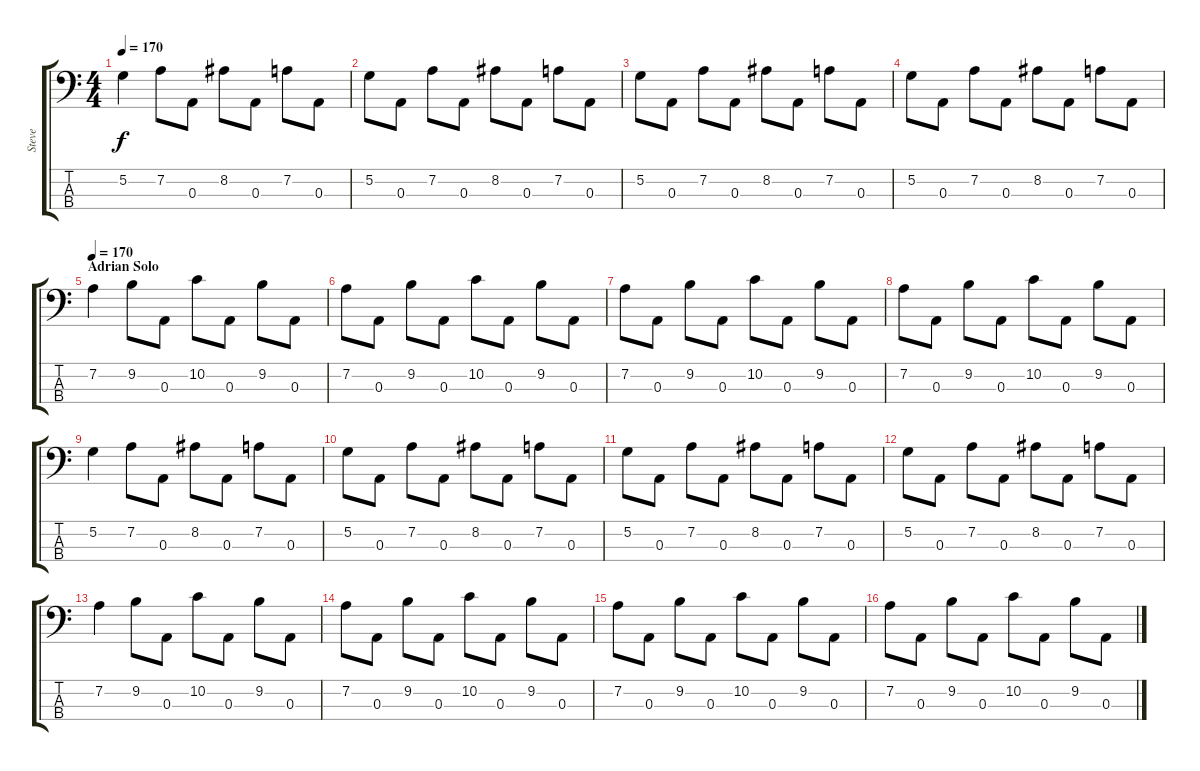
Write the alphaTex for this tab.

\track ("Steve" "Steve") {instrument electricbassfinger}
\staff {score tabs}
\tuning (G2 D2 A1 E1) {hide}
\ts (4 4)
\tempo 170
\clef f4
\ks c
5.2.4{dy f} 7.2.8 0.3.8 8.2.8 0.3.8 7.2.8 0.3.8 |
5.2.8 0.3.8 7.2.8 0.3.8 8.2.8 0.3.8 7.2.8 0.3.8 |
5.2.8 0.3.8 7.2.8 0.3.8 8.2.8 0.3.8 7.2.8 0.3.8 |
5.2.8 0.3.8 7.2.8 0.3.8 8.2.8 0.3.8 7.2.8 0.3.8 |
\section ("" "Adrian Solo")
\tempo 170
7.2.4 9.2.8 0.3.8 10.2.8 0.3.8 9.2.8 0.3.8 |
7.2.8 0.3.8 9.2.8 0.3.8 10.2.8 0.3.8 9.2.8 0.3.8 |
7.2.8 0.3.8 9.2.8 0.3.8 10.2.8 0.3.8 9.2.8 0.3.8 |
7.2.8 0.3.8 9.2.8 0.3.8 10.2.8 0.3.8 9.2.8 0.3.8 |
5.2.4 7.2.8 0.3.8 8.2.8 0.3.8 7.2.8 0.3.8 |
5.2.8 0.3.8 7.2.8 0.3.8 8.2.8 0.3.8 7.2.8 0.3.8 |
5.2.8 0.3.8 7.2.8 0.3.8 8.2.8 0.3.8 7.2.8 0.3.8 |
5.2.8 0.3.8 7.2.8 0.3.8 8.2.8 0.3.8 7.2.8 0.3.8 |
7.2.4 9.2.8 0.3.8 10.2.8 0.3.8 9.2.8 0.3.8 |
7.2.8 0.3.8 9.2.8 0.3.8 10.2.8 0.3.8 9.2.8 0.3.8 |
7.2.8 0.3.8 9.2.8 0.3.8 10.2.8 0.3.8 9.2.8 0.3.8 |
7.2.8 0.3.8 9.2.8 0.3.8 10.2.8 0.3.8 9.2.8 0.3.8
